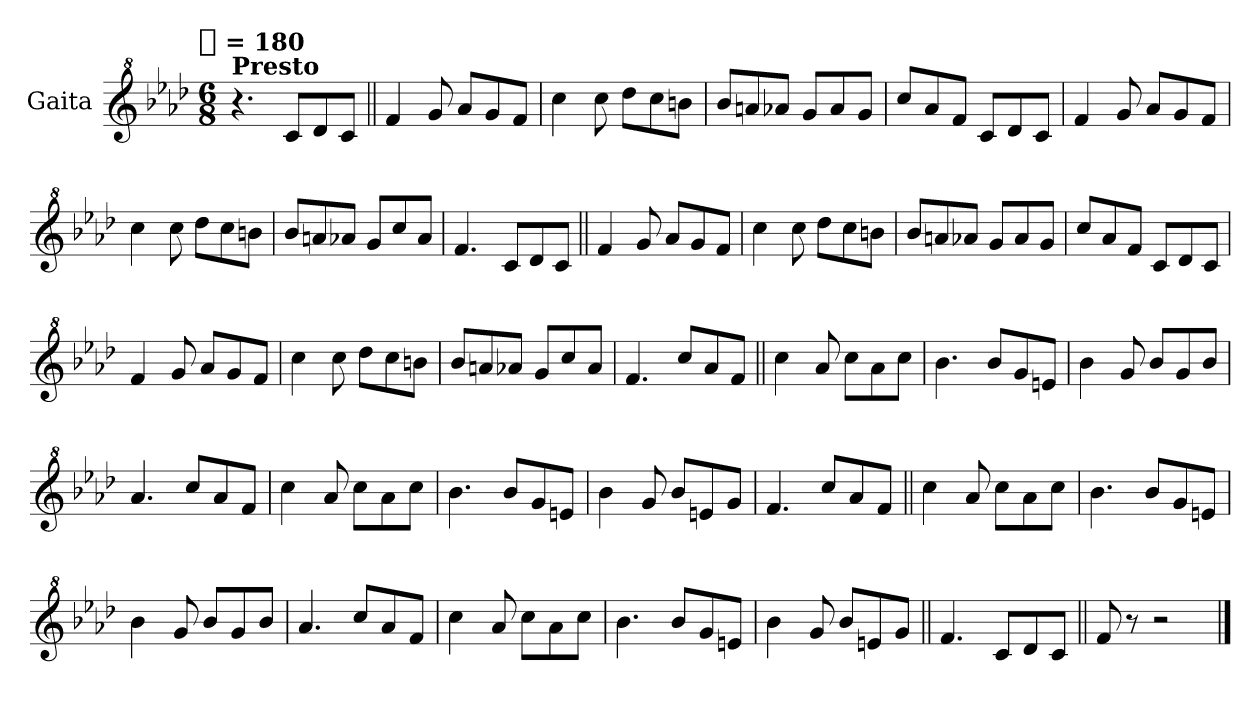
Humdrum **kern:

**kern
*part1
*staff1
*I"Gaita
*clefG^2
*k[b-e-a-d-]
!!LO:TX:omd:t=[quarter] = 180
*M6/8
*MM180
=1
!LO:TX:a:B:t=Presto
4.r
8ccL
8dd-
8ccJ
=||
4ff
8gg
8aa-L
8gg
8ffJ
=
4ccc
8ccc
8ddd-L
8ccc
8bbnJ
=
8bb-L
8aan
8aa-XJ
8ggL
8aa-
8ggJ
=
8cccL
8aa-
8ffJ
8ccL
8dd-
8ccJ
=
4ff
8gg
8aa-L
8gg
8ffJ
=
4ccc
8ccc
8ddd-L
8ccc
8bbnJ
=
8bb-L
8aan
8aa-XJ
8ggL
8ccc
8aa-J
=
4.ff
8ccL
8dd-
8ccJ
=||
4ff
8gg
8aa-L
8gg
8ffJ
=
4ccc
8ccc
8ddd-L
8ccc
8bbnJ
=
8bb-L
8aan
8aa-XJ
8ggL
8aa-
8ggJ
=
8cccL
8aa-
8ffJ
8ccL
8dd-
8ccJ
=
4ff
8gg
8aa-L
8gg
8ffJ
=
4ccc
8ccc
8ddd-L
8ccc
8bbnJ
=
8bb-L
8aan
8aa-XJ
8ggL
8ccc
8aa-J
=
4.ff
8cccL
8aa-
8ffJ
=||
4ccc
8aa-
8cccL
8aa-
8cccJ
=
4.bb-
8bb-L
8gg
8eenJ
=
4bb-
8gg
8bb-L
8gg
8bb-J
=
4.aa-
8cccL
8aa-
8ffJ
=
4ccc
8aa-
8cccL
8aa-
8cccJ
=
4.bb-
8bb-L
8gg
8eenJ
=
4bb-
8gg
8bb-L
8een
8ggJ
=
4.ff
8cccL
8aa-
8ffJ
=||
4ccc
8aa-
8cccL
8aa-
8cccJ
=
4.bb-
8bb-L
8gg
8eenJ
=
4bb-
8gg
8bb-L
8gg
8bb-J
=
4.aa-
8cccL
8aa-
8ffJ
=
4ccc
8aa-
8cccL
8aa-
8cccJ
=
4.bb-
8bb-L
8gg
8eenJ
=
4bb-
8gg
8bb-L
8een
8ggJ
=||
4.ff
8ccL
8dd-
8ccJ
=||
8ff
8r
2r
==
*-
